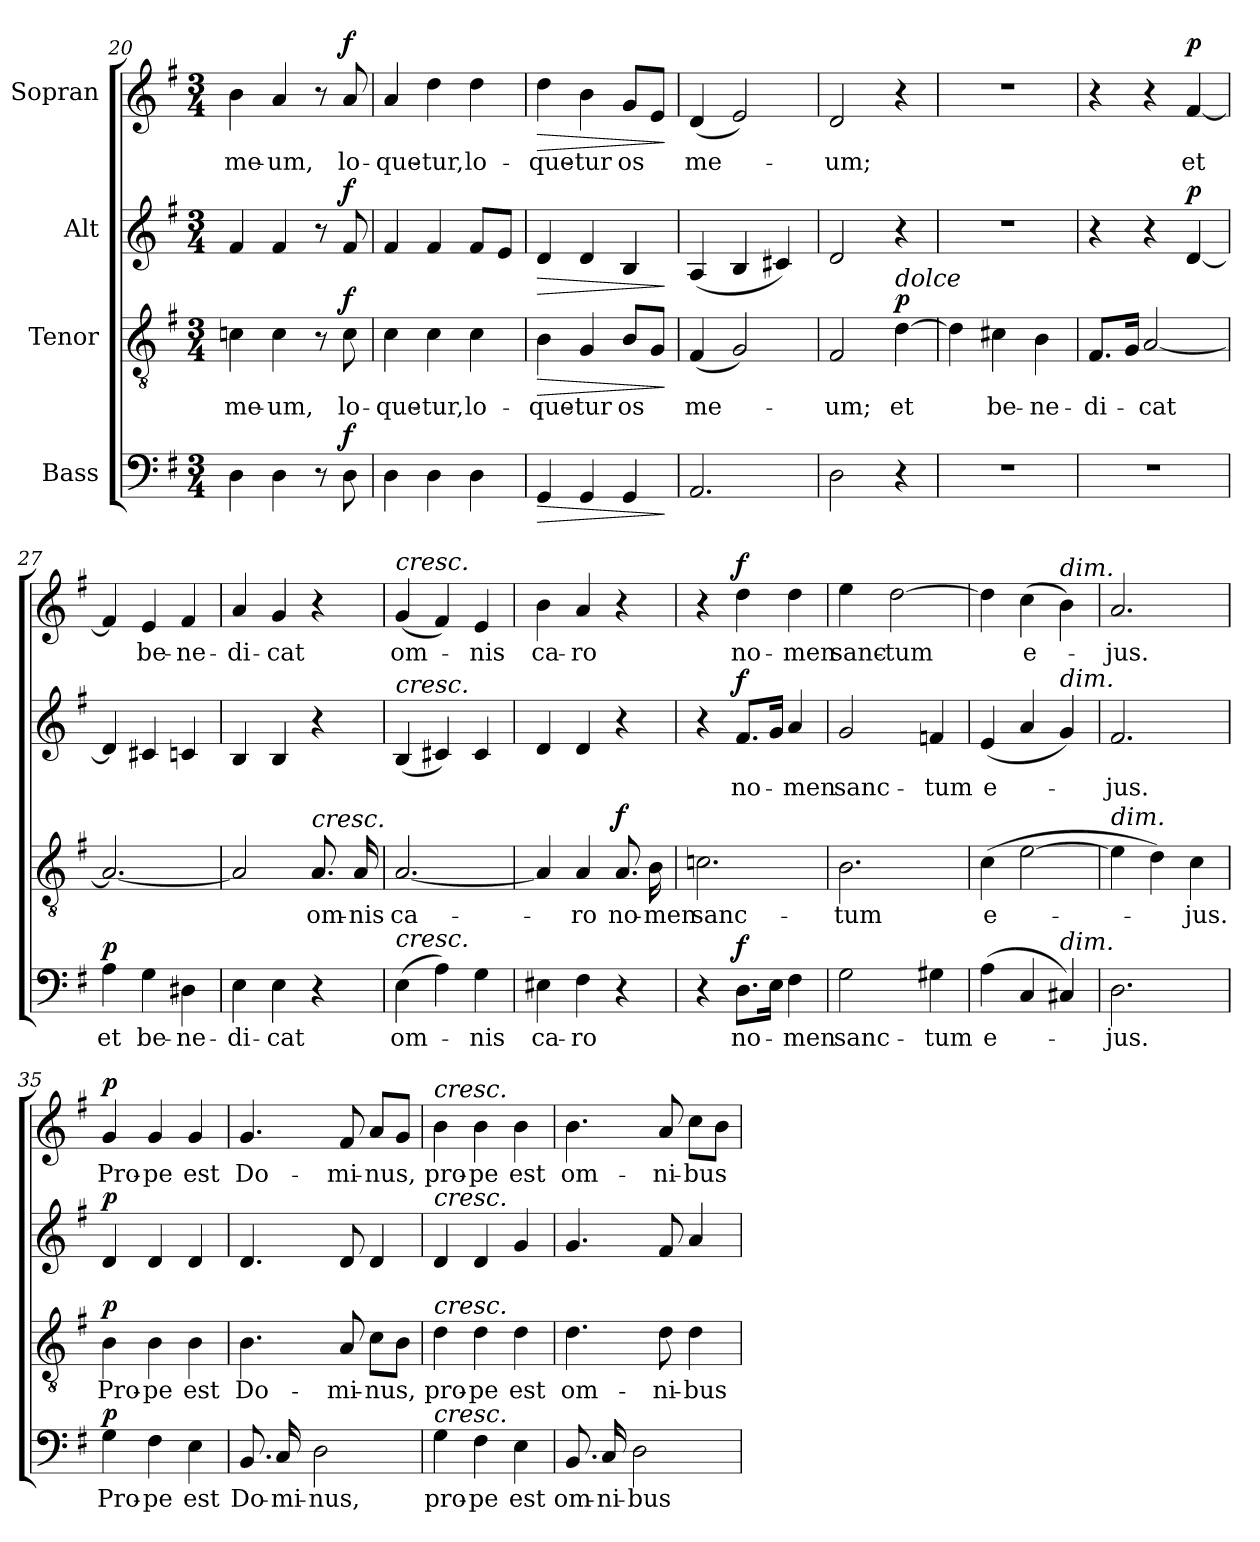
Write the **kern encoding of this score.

**kern	**text	**dynam	**kern	**text	**dynam	**kern	**text	**dynam	**kern	**text	**dynam
*part4	*part4	*part4	*part3	*part3	*part3	*part2	*part2	*part2	*part1	*part1	*part1
*staff4	*staff4	*staff4	*staff3	*staff3	*staff3	*staff2	*staff2	*staff2	*staff1	*staff1	*staff1
*I"Bass	*	*	*I"Tenor	*	*	*I"Alt	*	*	*I"Sopran	*	*
!!LO:LB:g=z
*clefF4	*	*	*clefGv2	*	*	*clefG2	*	*	*clefG2	*	*
*k[f#]	*	*	*k[f#]	*	*	*k[f#]	*	*	*k[f#]	*	*
*G:	*	*	*G:	*	*	*G:	*	*	*G:	*	*
*M3/4	*	*	*M3/4	*	*	*M3/4	*	*	*M3/4	*	*
=20	=20	=20	=20	=20	=20	=20	=20	=20	=20	=20	=20
4D\	.	.	4cn\	me-	.	4f#/	.	.	4b\	me-	.
4D\	.	.	4c\	-um,	.	4f#/	.	.	4a/	-um,	.
8r	.	.	8r	.	.	8r	.	.	8r	.	.
!	!	!LO:DY:a	!	!	!LO:DY:a	!	!	!LO:DY:a	!	!	!LO:DY:a
8D\	.	f	8c\	lo-	f	8f#/	.	f	8a/	lo-	f
=21	=21	=21	=21	=21	=21	=21	=21	=21	=21	=21	=21
4D\	.	.	4c\	-que-	.	4f#/	.	.	4a/	-que-	.
4D\	.	.	4c\	-tur,	.	4f#/	.	.	4dd\	-tur,	.
4D\	.	.	4c\	lo-	.	8f#/L	.	.	4dd\	lo-	.
.	.	.	.	.	.	8e/J	.	.	.	.	.
=22	=22	=22	=22	=22	=22	=22	=22	=22	=22	=22	=22
!	!	!LO:HP:b	!	!	!LO:HP:b	!	!	!LO:HP:b	!	!	!LO:HP:b
4GG/	.	>	4B\	-que-	>	4d/	.	>	4dd\	-que-	>
4GG/	.	.	4G/	-tur	.	4d/	.	.	4b\	-tur	.
4GG/	.	.	8B/L	os	.	4B/	.	.	8g/L	os	.
.	.	.	8G/J	.	.	.	.	.	8e/J	.	.
.	.	]	.	.	]	.	.	]	.	.	]
=23	=23	=23	=23	=23	=23	=23	=23	=23	=23	=23	=23
2.AA/	.	.	(4F#/	me-	.	(4A/	.	.	(>4d/	me-	.
.	.	.	2G/)	.	.	4B/	.	.	2e/)	.	.
.	.	.	.	.	.	4c#X/)	.	.	.	.	.
=24	=24	=24	=24	=24	=24	=24	=24	=24	=24	=24	=24
2D\	.	.	2F#/	-um;	.	2d/	.	.	2d/	-um;	.
!	!	!	!LO:TX:a:i:t=dolce	!	!	!	!	!	!	!	!
!	!	!	!	!	!LO:DY:a	!	!	!	!	!	!
4r	.	.	[4d\	et	p	4r	.	.	4r	.	.
=25	=25	=25	=25	=25	=25	=25	=25	=25	=25	=25	=25
2.r	.	.	4d\]	.	.	2.r	.	.	2.r	.	.
.	.	.	4c#X\	be-	.	.	.	.	.	.	.
.	.	.	4B\	-ne-	.	.	.	.	.	.	.
=26	=26	=26	=26	=26	=26	=26	=26	=26	=26	=26	=26
2.r	.	.	8.F#/L	-di-	.	4r	.	.	4r	.	.
.	.	.	16G/Jk	.	.	.	.	.	.	.	.
.	.	.	[2A/	-cat	.	4r	.	.	4r	.	.
!	!	!	!	!	!	!	!	!LO:DY:a	!	!	!LO:DY:a
.	.	.	.	.	.	[4d/	.	p	[4f#/	et	p
!!LO:PB:g=z
=27	=27	=27	=27	=27	=27	=27	=27	=27	=27	=27	=27
!	!	!LO:DY:a	!	!	!	!	!	!	!	!	!
4A\	et	p	2.A/_	.	.	4d/]	.	.	4f#/]	.	.
4G\	be-	.	.	.	.	4c#X/	.	.	4e/	be-	.
4D#X\	-ne-	.	.	.	.	4cn/	.	.	4f#/	-ne-	.
=28	=28	=28	=28	=28	=28	=28	=28	=28	=28	=28	=28
4E\	-di-	.	2A/]	.	.	4B/	.	.	4a/	-di-	.
4E\	-cat	.	.	.	.	4B/	.	.	4g/	-cat	.
!	!	!	!LO:TX:a:i:t=cresc.	!	!	!	!	!	!	!	!
4r	.	.	8.A/	om-	.	4r	.	.	4r	.	.
.	.	.	16A/	-nis	.	.	.	.	.	.	.
=29	=29	=29	=29	=29	=29	=29	=29	=29	=29	=29	=29
!	!	!	!	!	!	!	!	!	!LO:TX:a:i:t=cresc.	!	!
!	!	!	!	!	!	!LO:TX:a:i:t=cresc.	!	!	!	!	!
!LO:TX:a:i:t=cresc.	!	!	!	!	!	!	!	!	!	!	!
(>4E\	om-	.	[2.A/	ca-	.	(4B/	.	.	(4g/	om-	.
4A\)	.	.	.	.	.	4c#X/)	.	.	4f#/)	.	.
4G\	-nis	.	.	.	.	4c#/	.	.	4e/	-nis	.
=30	=30	=30	=30	=30	=30	=30	=30	=30	=30	=30	=30
4E#X\	ca-	.	4A/]	.	.	4d/	.	.	4b\	ca-	.
4F#\	-ro	.	4A/	-ro	.	4d/	.	.	4a/	-ro	.
!	!	!	!	!	!LO:DY:a	!	!	!	!	!	!
4r	.	.	8.A/	no-	f	4r	.	.	4r	.	.
.	.	.	16B\	-men	.	.	.	.	.	.	.
=31	=31	=31	=31	=31	=31	=31	=31	=31	=31	=31	=31
4r	.	.	2.cn\	sanc-	.	4r	.	.	4r	.	.
!	!	!LO:DY:a	!	!	!	!	!	!LO:DY:a	!	!	!LO:DY:a
8.D\L	no-	f	.	.	.	8.f#/L	no-	f	4dd\	no-	f
16E\Jk	.	.	.	.	.	16g/Jk	.	.	.	.	.
4F#\	-men	.	.	.	.	4a/	-men	.	4dd\	-men	.
=32	=32	=32	=32	=32	=32	=32	=32	=32	=32	=32	=32
2G\	sanc-	.	2.B\	-tum	.	2g/	sanc-	.	4ee\	sanc-	.
.	.	.	.	.	.	.	.	.	[2dd\	-tum	.
4G#X\	-tum	.	.	.	.	4fn/	-tum	.	.	.	.
=33	=33	=33	=33	=33	=33	=33	=33	=33	=33	=33	=33
(>4A\	e-	.	(>4c\	e-	.	(4e/	e-	.	4dd\]	.	.
4C/	.	.	[2e\	.	.	4a/	.	.	(>4cc\	e-	.
!	!	!	!	!	!	!	!	!	!LO:TX:a:i:t=dim.	!	!
!	!	!	!	!	!	!LO:TX:a:i:t=dim.	!	!	!	!	!
!LO:TX:a:i:t=dim.	!	!	!	!	!	!	!	!	!	!	!
4C#X/)	.	.	.	.	.	4g/)	.	.	4b\)	.	.
=34	=34	=34	=34	=34	=34	=34	=34	=34	=34	=34	=34
!	!	!	!LO:TX:a:i:t=dim.	!	!	!	!	!	!	!	!
2.D\	-jus.	.	4e\]	.	.	2.f#/	-jus.	.	2.a/	-jus.	.
.	.	.	4d\)	.	.	.	.	.	.	.	.
.	.	.	4c\	-jus.	.	.	.	.	.	.	.
!!LO:LB:g=z
=35	=35	=35	=35	=35	=35	=35	=35	=35	=35	=35	=35
!	!	!LO:DY:a	!	!	!LO:DY:a	!	!	!LO:DY:a	!	!	!LO:DY:a
4G\	Pro-	p	4B\	Pro-	p	4d/	.	p	4g/	Pro-	p
4F#\	-pe	.	4B\	-pe	.	4d/	.	.	4g/	-pe	.
4E\	est	.	4B\	est	.	4d/	.	.	4g/	est	.
=36	=36	=36	=36	=36	=36	=36	=36	=36	=36	=36	=36
8.BB/	Do-	.	4.B\	Do-	.	4.d/	.	.	4.g/	Do-	.
16C/	-mi-	.	.	.	.	.	.	.	.	.	.
2D\	-nus,	.	.	.	.	.	.	.	.	.	.
.	.	.	8A/	-mi-	.	8d/	.	.	8f#/	-mi-	.
.	.	.	8c\L	-nus,	.	4d/	.	.	8a/L	-nus,	.
.	.	.	8B\J	.	.	.	.	.	8g/J	.	.
=37	=37	=37	=37	=37	=37	=37	=37	=37	=37	=37	=37
!	!	!	!	!	!	!	!	!	!LO:TX:a:i:t=cresc.	!	!
!	!	!	!	!	!	!LO:TX:a:i:t=cresc.	!	!	!	!	!
!	!	!	!LO:TX:a:i:t=cresc.	!	!	!	!	!	!	!	!
!LO:TX:a:i:t=cresc.	!	!	!	!	!	!	!	!	!	!	!
4G\	pro-	.	4d\	pro-	.	4d/	.	.	4b\	pro-	.
4F#\	-pe	.	4d\	-pe	.	4d/	.	.	4b\	-pe	.
4E\	est	.	4d\	est	.	4g/	.	.	4b\	est	.
=38	=38	=38	=38	=38	=38	=38	=38	=38	=38	=38	=38
8.BB/	om-	.	4.d\	om-	.	4.g/	.	.	4.b\	om-	.
16C/	-ni-	.	.	.	.	.	.	.	.	.	.
2D\	-bus	.	.	.	.	.	.	.	.	.	.
.	.	.	8d\	-ni-	.	8f#/	.	.	8a/	-ni-	.
.	.	.	4d\	-bus	.	4a/	.	.	8cc\L	-bus	.
.	.	.	.	.	.	.	.	.	8b\J	.	.
=	=	=	=	=	=	=	=	=	=	=	=
*-	*-	*-	*-	*-	*-	*-	*-	*-	*-	*-	*-
